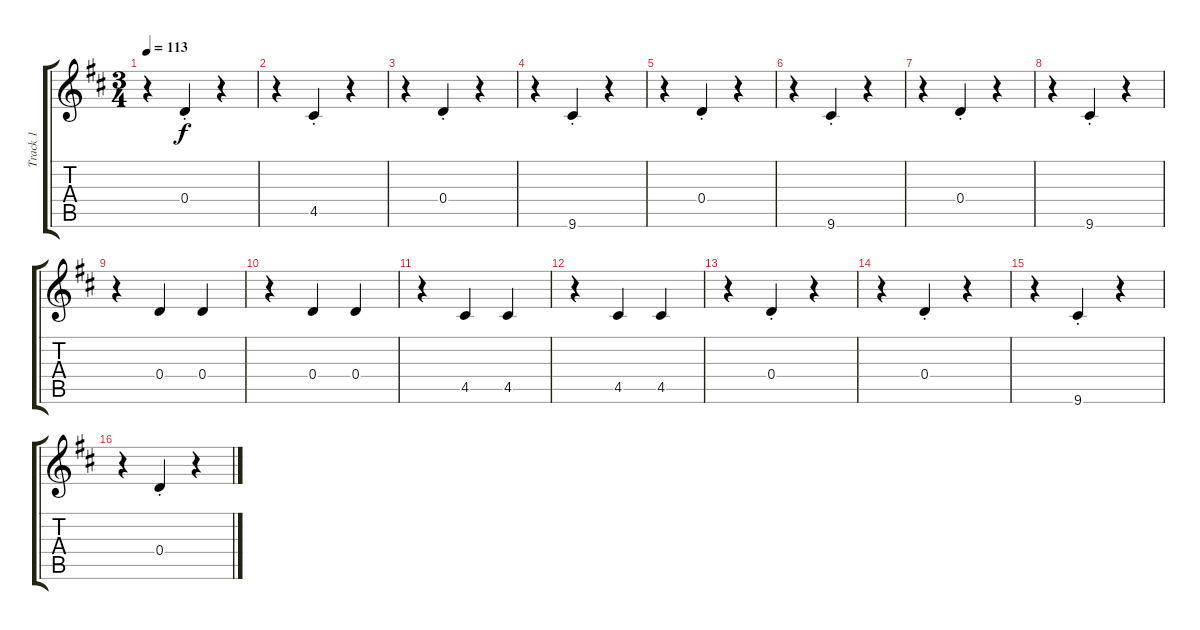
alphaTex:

\track ("Track 1" "Track 1") {instrument acousticgrandpiano}
\staff {score tabs}
\tuning (E5 B4 G4 D4 A3 E3) {hide}
\ts (3 4)
\tempo 113
\clef g2
\ks d
r.4{dy f} 0.4{st}.4 r.4 |
r.4 4.5{st}.4 r.4 |
r.4 0.4{st}.4 r.4 |
r.4 9.6{st}.4 r.4 |
r.4 0.4{st}.4 r.4 |
r.4 9.6{st}.4 r.4 |
r.4 0.4{st}.4 r.4 |
r.4 9.6{st}.4 r.4 |
r.4 0.4.4 0.4.4 |
r.4 0.4.4 0.4.4 |
r.4 4.5.4 4.5.4 |
r.4 4.5.4 4.5.4 |
r.4 0.4{st}.4 r.4 |
r.4 0.4{st}.4 r.4 |
r.4 9.6{st}.4 r.4 |
r.4 0.4{st}.4 r.4
